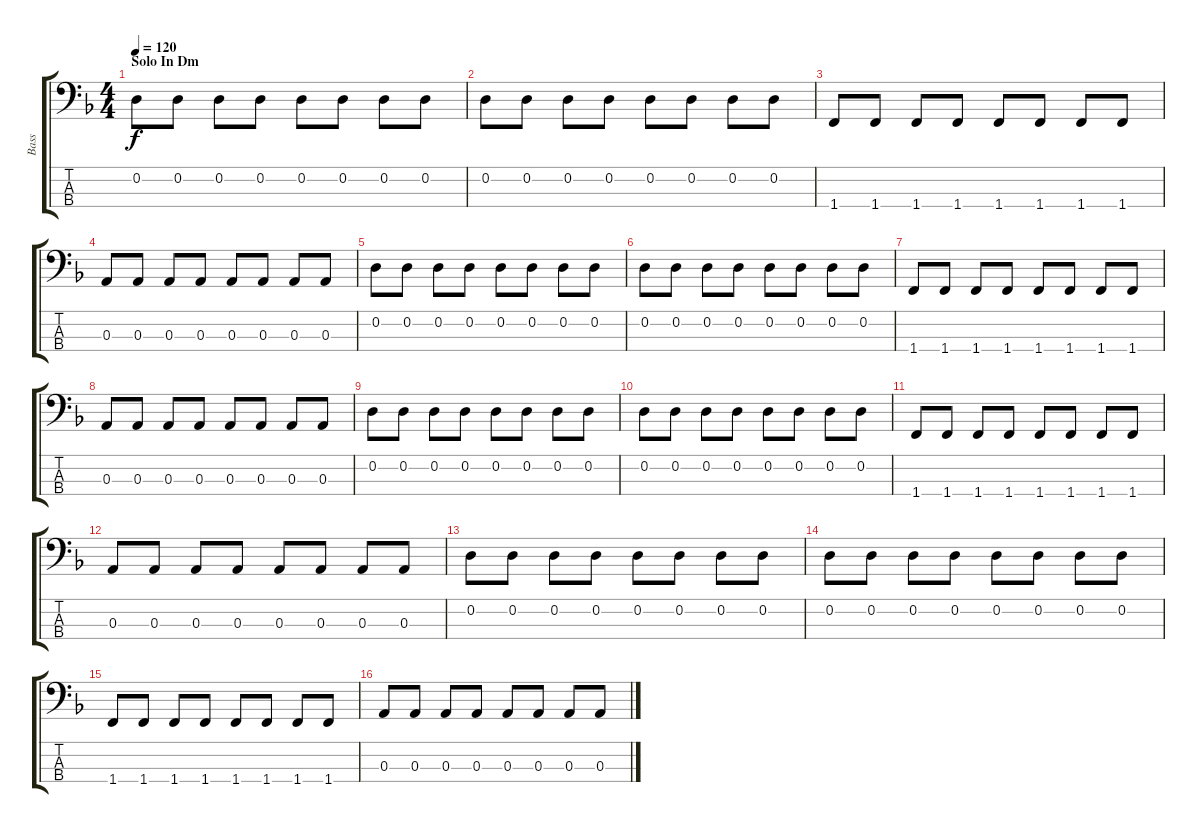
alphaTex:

\track ("Bass" "Bass") {instrument electricbassfinger}
\staff {score tabs}
\tuning (G2 D2 A1 E1) {hide}
\ts (4 4)
\section ("" "Solo In Dm")
\tempo 120
\clef f4
\ks dminor
0.2.8{dy f} 0.2.8 0.2.8 0.2.8 0.2.8 0.2.8 0.2.8 0.2.8 |
0.2.8 0.2.8 0.2.8 0.2.8 0.2.8 0.2.8 0.2.8 0.2.8 |
1.4.8 1.4.8 1.4.8 1.4.8 1.4.8 1.4.8 1.4.8 1.4.8 |
0.3.8 0.3.8 0.3.8 0.3.8 0.3.8 0.3.8 0.3.8 0.3.8 |
0.2.8 0.2.8 0.2.8 0.2.8 0.2.8 0.2.8 0.2.8 0.2.8 |
0.2.8 0.2.8 0.2.8 0.2.8 0.2.8 0.2.8 0.2.8 0.2.8 |
1.4.8 1.4.8 1.4.8 1.4.8 1.4.8 1.4.8 1.4.8 1.4.8 |
0.3.8 0.3.8 0.3.8 0.3.8 0.3.8 0.3.8 0.3.8 0.3.8 |
0.2.8 0.2.8 0.2.8 0.2.8 0.2.8 0.2.8 0.2.8 0.2.8 |
0.2.8 0.2.8 0.2.8 0.2.8 0.2.8 0.2.8 0.2.8 0.2.8 |
1.4.8 1.4.8 1.4.8 1.4.8 1.4.8 1.4.8 1.4.8 1.4.8 |
0.3.8 0.3.8 0.3.8 0.3.8 0.3.8 0.3.8 0.3.8 0.3.8 |
0.2.8 0.2.8 0.2.8 0.2.8 0.2.8 0.2.8 0.2.8 0.2.8 |
0.2.8 0.2.8 0.2.8 0.2.8 0.2.8 0.2.8 0.2.8 0.2.8 |
1.4.8 1.4.8 1.4.8 1.4.8 1.4.8 1.4.8 1.4.8 1.4.8 |
0.3.8 0.3.8 0.3.8 0.3.8 0.3.8 0.3.8 0.3.8 0.3.8
